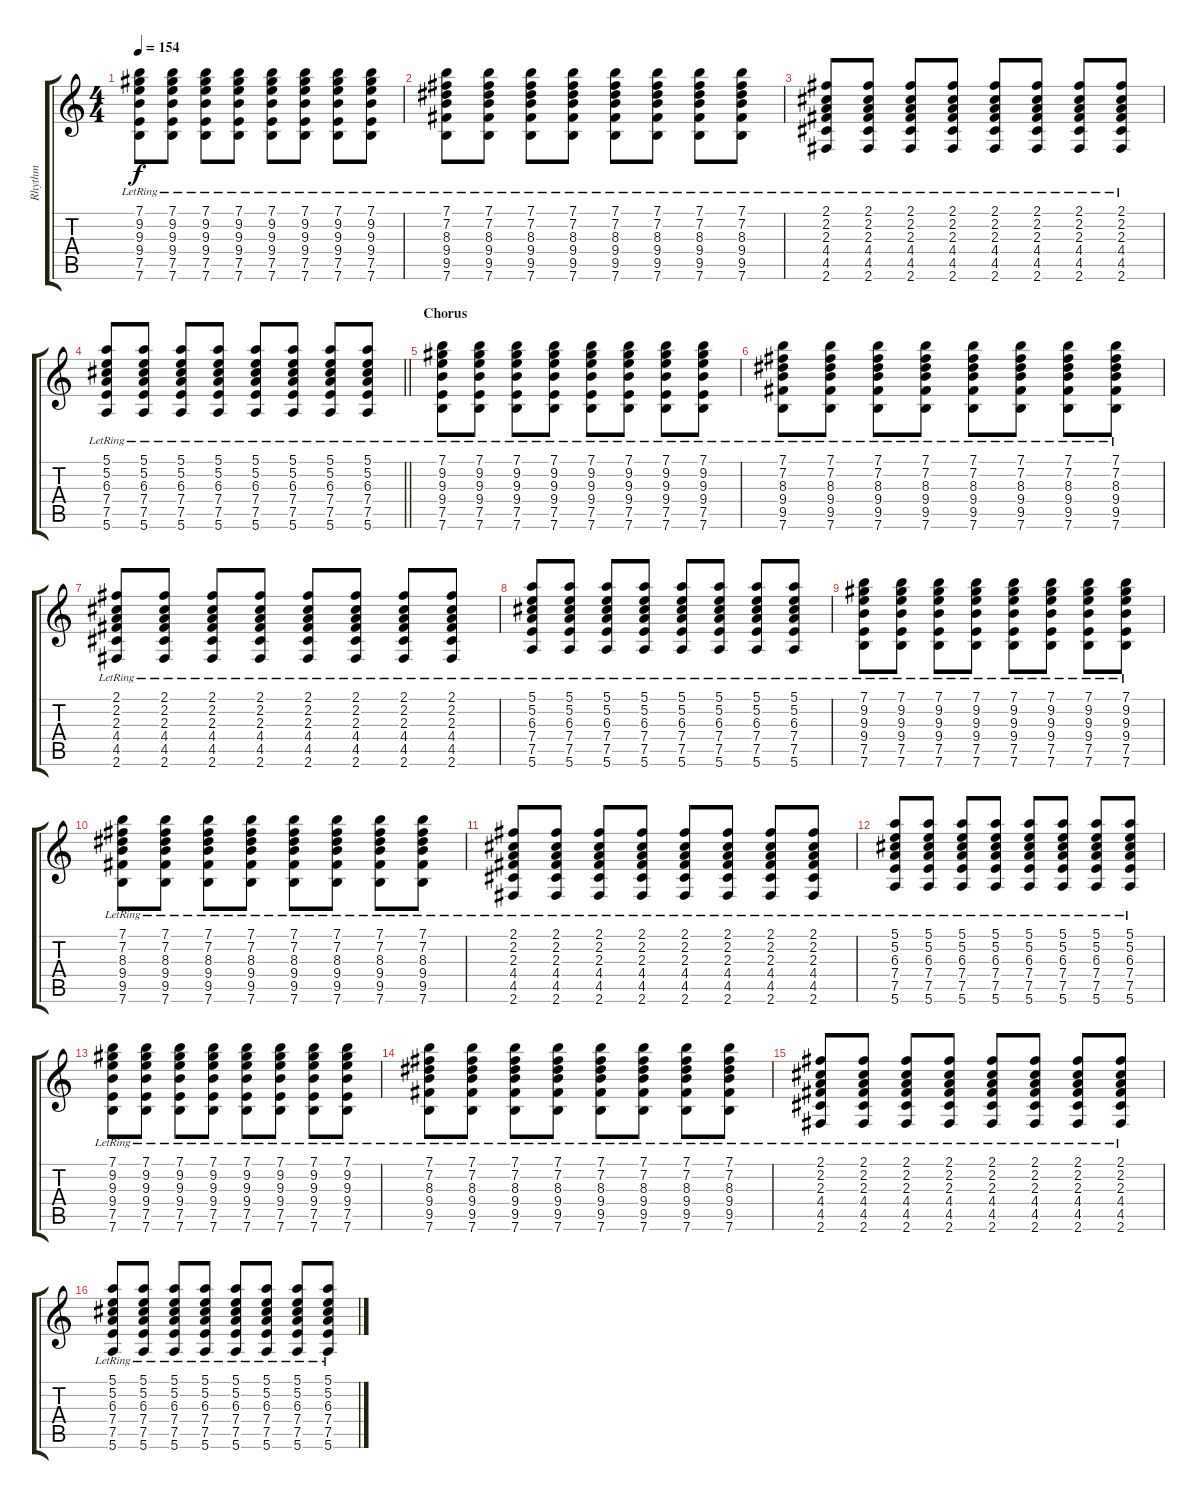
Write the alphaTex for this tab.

\track ("Rhythm" "Rhythm") {instrument electricguitarclean}
\staff {score tabs}
\tuning (E4 B3 G3 D3 A2 E2) {hide}
\ts (4 4)
\tempo 154
\clef g2
\ks c
(7.1{lr} 9.2{lr} 9.3{lr} 9.4{lr} 7.5{lr} 7.6{lr}).8{dy f} (7.1{lr} 9.2{lr} 9.3{lr} 9.4{lr} 7.5{lr} 7.6{lr}).8 (7.1{lr} 9.2{lr} 9.3{lr} 9.4{lr} 7.5{lr} 7.6{lr}).8 (7.1{lr} 9.2{lr} 9.3{lr} 9.4{lr} 7.5{lr} 7.6{lr}).8 (7.1{lr} 9.2{lr} 9.3{lr} 9.4{lr} 7.5{lr} 7.6{lr}).8 (7.1{lr} 9.2{lr} 9.3{lr} 9.4{lr} 7.5{lr} 7.6{lr}).8 (7.1{lr} 9.2{lr} 9.3{lr} 9.4{lr} 7.5{lr} 7.6{lr}).8 (7.1{lr} 9.2{lr} 9.3{lr} 9.4{lr} 7.5{lr} 7.6{lr}).8 |
(7.1{lr} 7.2{lr} 8.3{lr} 9.4{lr} 9.5{lr} 7.6{lr}).8 (7.1{lr} 7.2{lr} 8.3{lr} 9.4{lr} 9.5{lr} 7.6{lr}).8 (7.1{lr} 7.2{lr} 8.3{lr} 9.4{lr} 9.5{lr} 7.6{lr}).8 (7.1{lr} 7.2{lr} 8.3{lr} 9.4{lr} 9.5{lr} 7.6{lr}).8 (7.1{lr} 7.2{lr} 8.3{lr} 9.4{lr} 9.5{lr} 7.6{lr}).8 (7.1{lr} 7.2{lr} 8.3{lr} 9.4{lr} 9.5{lr} 7.6{lr}).8 (7.1{lr} 7.2{lr} 8.3{lr} 9.4{lr} 9.5{lr} 7.6{lr}).8 (7.1{lr} 7.2{lr} 8.3{lr} 9.4{lr} 9.5{lr} 7.6{lr}).8 |
(2.1{lr} 2.2 2.3 4.4 4.5 2.6).8 (2.1{lr} 2.2 2.3 4.4 4.5 2.6).8 (2.1{lr} 2.2 2.3 4.4 4.5 2.6).8 (2.1{lr} 2.2 2.3 4.4 4.5 2.6).8 (2.1{lr} 2.2 2.3 4.4 4.5 2.6).8 (2.1{lr} 2.2 2.3 4.4 4.5 2.6).8 (2.1{lr} 2.2 2.3 4.4 4.5 2.6).8 (2.1{lr} 2.2 2.3 4.4 4.5 2.6).8 |
\barLineRight lightlight
(5.1{lr} 5.2{lr} 6.3{lr} 7.4{lr} 7.5{lr} 5.6{lr}).8 (5.1{lr} 5.2{lr} 6.3{lr} 7.4{lr} 7.5{lr} 5.6{lr}).8 (5.1{lr} 5.2{lr} 6.3{lr} 7.4{lr} 7.5{lr} 5.6{lr}).8 (5.1{lr} 5.2{lr} 6.3{lr} 7.4{lr} 7.5{lr} 5.6{lr}).8 (5.1{lr} 5.2{lr} 6.3{lr} 7.4{lr} 7.5{lr} 5.6{lr}).8 (5.1{lr} 5.2{lr} 6.3{lr} 7.4{lr} 7.5{lr} 5.6{lr}).8 (5.1{lr} 5.2{lr} 6.3{lr} 7.4{lr} 7.5{lr} 5.6{lr}).8 (5.1{lr} 5.2{lr} 6.3{lr} 7.4{lr} 7.5{lr} 5.6{lr}).8 |
\section ("" "Chorus")
(7.1{lr} 9.2{lr} 9.3{lr} 9.4{lr} 7.5{lr} 7.6{lr}).8 (7.1{lr} 9.2{lr} 9.3{lr} 9.4{lr} 7.5{lr} 7.6{lr}).8 (7.1{lr} 9.2{lr} 9.3{lr} 9.4{lr} 7.5{lr} 7.6{lr}).8 (7.1{lr} 9.2{lr} 9.3{lr} 9.4{lr} 7.5{lr} 7.6{lr}).8 (7.1{lr} 9.2{lr} 9.3{lr} 9.4{lr} 7.5{lr} 7.6{lr}).8 (7.1{lr} 9.2{lr} 9.3{lr} 9.4{lr} 7.5{lr} 7.6{lr}).8 (7.1{lr} 9.2{lr} 9.3{lr} 9.4{lr} 7.5{lr} 7.6{lr}).8 (7.1{lr} 9.2{lr} 9.3{lr} 9.4{lr} 7.5{lr} 7.6{lr}).8 |
(7.1{lr} 7.2{lr} 8.3{lr} 9.4{lr} 9.5{lr} 7.6{lr}).8 (7.1{lr} 7.2{lr} 8.3{lr} 9.4{lr} 9.5{lr} 7.6{lr}).8 (7.1{lr} 7.2{lr} 8.3{lr} 9.4{lr} 9.5{lr} 7.6{lr}).8 (7.1{lr} 7.2{lr} 8.3{lr} 9.4{lr} 9.5{lr} 7.6{lr}).8 (7.1{lr} 7.2{lr} 8.3{lr} 9.4{lr} 9.5{lr} 7.6{lr}).8 (7.1{lr} 7.2{lr} 8.3{lr} 9.4{lr} 9.5{lr} 7.6{lr}).8 (7.1{lr} 7.2{lr} 8.3{lr} 9.4{lr} 9.5{lr} 7.6{lr}).8 (7.1{lr} 7.2{lr} 8.3{lr} 9.4{lr} 9.5{lr} 7.6{lr}).8 |
(2.1{lr} 2.2 2.3 4.4 4.5 2.6).8 (2.1{lr} 2.2 2.3 4.4 4.5 2.6).8 (2.1{lr} 2.2 2.3 4.4 4.5 2.6).8 (2.1{lr} 2.2 2.3 4.4 4.5 2.6).8 (2.1{lr} 2.2 2.3 4.4 4.5 2.6).8 (2.1{lr} 2.2 2.3 4.4 4.5 2.6).8 (2.1{lr} 2.2 2.3 4.4 4.5 2.6).8 (2.1{lr} 2.2 2.3 4.4 4.5 2.6).8 |
(5.1{lr} 5.2{lr} 6.3{lr} 7.4{lr} 7.5{lr} 5.6{lr}).8 (5.1{lr} 5.2{lr} 6.3{lr} 7.4{lr} 7.5{lr} 5.6{lr}).8 (5.1{lr} 5.2{lr} 6.3{lr} 7.4{lr} 7.5{lr} 5.6{lr}).8 (5.1{lr} 5.2{lr} 6.3{lr} 7.4{lr} 7.5{lr} 5.6{lr}).8 (5.1{lr} 5.2{lr} 6.3{lr} 7.4{lr} 7.5{lr} 5.6{lr}).8 (5.1{lr} 5.2{lr} 6.3{lr} 7.4{lr} 7.5{lr} 5.6{lr}).8 (5.1{lr} 5.2{lr} 6.3{lr} 7.4{lr} 7.5{lr} 5.6{lr}).8 (5.1{lr} 5.2{lr} 6.3{lr} 7.4{lr} 7.5{lr} 5.6{lr}).8 |
(7.1{lr} 9.2{lr} 9.3{lr} 9.4{lr} 7.5{lr} 7.6{lr}).8 (7.1{lr} 9.2{lr} 9.3{lr} 9.4{lr} 7.5{lr} 7.6{lr}).8 (7.1{lr} 9.2{lr} 9.3{lr} 9.4{lr} 7.5{lr} 7.6{lr}).8 (7.1{lr} 9.2{lr} 9.3{lr} 9.4{lr} 7.5{lr} 7.6{lr}).8 (7.1{lr} 9.2{lr} 9.3{lr} 9.4{lr} 7.5{lr} 7.6{lr}).8 (7.1{lr} 9.2{lr} 9.3{lr} 9.4{lr} 7.5{lr} 7.6{lr}).8 (7.1{lr} 9.2{lr} 9.3{lr} 9.4{lr} 7.5{lr} 7.6{lr}).8 (7.1{lr} 9.2{lr} 9.3{lr} 9.4{lr} 7.5{lr} 7.6{lr}).8 |
(7.1{lr} 7.2{lr} 8.3{lr} 9.4{lr} 9.5{lr} 7.6{lr}).8 (7.1{lr} 7.2{lr} 8.3{lr} 9.4{lr} 9.5{lr} 7.6{lr}).8 (7.1{lr} 7.2{lr} 8.3{lr} 9.4{lr} 9.5{lr} 7.6{lr}).8 (7.1{lr} 7.2{lr} 8.3{lr} 9.4{lr} 9.5{lr} 7.6{lr}).8 (7.1{lr} 7.2{lr} 8.3{lr} 9.4{lr} 9.5{lr} 7.6{lr}).8 (7.1{lr} 7.2{lr} 8.3{lr} 9.4{lr} 9.5{lr} 7.6{lr}).8 (7.1{lr} 7.2{lr} 8.3{lr} 9.4{lr} 9.5{lr} 7.6{lr}).8 (7.1{lr} 7.2{lr} 8.3{lr} 9.4{lr} 9.5{lr} 7.6{lr}).8 |
(2.1{lr} 2.2 2.3 4.4 4.5 2.6).8 (2.1{lr} 2.2 2.3 4.4 4.5 2.6).8 (2.1{lr} 2.2 2.3 4.4 4.5 2.6).8 (2.1{lr} 2.2 2.3 4.4 4.5 2.6).8 (2.1{lr} 2.2 2.3 4.4 4.5 2.6).8 (2.1{lr} 2.2 2.3 4.4 4.5 2.6).8 (2.1{lr} 2.2 2.3 4.4 4.5 2.6).8 (2.1{lr} 2.2 2.3 4.4 4.5 2.6).8 |
(5.1{lr} 5.2{lr} 6.3{lr} 7.4{lr} 7.5{lr} 5.6{lr}).8 (5.1{lr} 5.2{lr} 6.3{lr} 7.4{lr} 7.5{lr} 5.6{lr}).8 (5.1{lr} 5.2{lr} 6.3{lr} 7.4{lr} 7.5{lr} 5.6{lr}).8 (5.1{lr} 5.2{lr} 6.3{lr} 7.4{lr} 7.5{lr} 5.6{lr}).8 (5.1{lr} 5.2{lr} 6.3{lr} 7.4{lr} 7.5{lr} 5.6{lr}).8 (5.1{lr} 5.2{lr} 6.3{lr} 7.4{lr} 7.5{lr} 5.6{lr}).8 (5.1{lr} 5.2{lr} 6.3{lr} 7.4{lr} 7.5{lr} 5.6{lr}).8 (5.1{lr} 5.2{lr} 6.3{lr} 7.4{lr} 7.5{lr} 5.6{lr}).8 |
(7.1{lr} 9.2{lr} 9.3{lr} 9.4{lr} 7.5{lr} 7.6{lr}).8 (7.1{lr} 9.2{lr} 9.3{lr} 9.4{lr} 7.5{lr} 7.6{lr}).8 (7.1{lr} 9.2{lr} 9.3{lr} 9.4{lr} 7.5{lr} 7.6{lr}).8 (7.1{lr} 9.2{lr} 9.3{lr} 9.4{lr} 7.5{lr} 7.6{lr}).8 (7.1{lr} 9.2{lr} 9.3{lr} 9.4{lr} 7.5{lr} 7.6{lr}).8 (7.1{lr} 9.2{lr} 9.3{lr} 9.4{lr} 7.5{lr} 7.6{lr}).8 (7.1{lr} 9.2{lr} 9.3{lr} 9.4{lr} 7.5{lr} 7.6{lr}).8 (7.1{lr} 9.2{lr} 9.3{lr} 9.4{lr} 7.5{lr} 7.6{lr}).8 |
(7.1{lr} 7.2{lr} 8.3{lr} 9.4{lr} 9.5{lr} 7.6{lr}).8 (7.1{lr} 7.2{lr} 8.3{lr} 9.4{lr} 9.5{lr} 7.6{lr}).8 (7.1{lr} 7.2{lr} 8.3{lr} 9.4{lr} 9.5{lr} 7.6{lr}).8 (7.1{lr} 7.2{lr} 8.3{lr} 9.4{lr} 9.5{lr} 7.6{lr}).8 (7.1{lr} 7.2{lr} 8.3{lr} 9.4{lr} 9.5{lr} 7.6{lr}).8 (7.1{lr} 7.2{lr} 8.3{lr} 9.4{lr} 9.5{lr} 7.6{lr}).8 (7.1{lr} 7.2{lr} 8.3{lr} 9.4{lr} 9.5{lr} 7.6{lr}).8 (7.1{lr} 7.2{lr} 8.3{lr} 9.4{lr} 9.5{lr} 7.6{lr}).8 |
(2.1{lr} 2.2 2.3 4.4 4.5 2.6).8 (2.1{lr} 2.2 2.3 4.4 4.5 2.6).8 (2.1{lr} 2.2 2.3 4.4 4.5 2.6).8 (2.1{lr} 2.2 2.3 4.4 4.5 2.6).8 (2.1{lr} 2.2 2.3 4.4 4.5 2.6).8 (2.1{lr} 2.2 2.3 4.4 4.5 2.6).8 (2.1{lr} 2.2 2.3 4.4 4.5 2.6).8 (2.1{lr} 2.2 2.3 4.4 4.5 2.6).8 |
(5.1{lr} 5.2{lr} 6.3{lr} 7.4{lr} 7.5{lr} 5.6{lr}).8 (5.1{lr} 5.2{lr} 6.3{lr} 7.4{lr} 7.5{lr} 5.6{lr}).8 (5.1{lr} 5.2{lr} 6.3{lr} 7.4{lr} 7.5{lr} 5.6{lr}).8 (5.1{lr} 5.2{lr} 6.3{lr} 7.4{lr} 7.5{lr} 5.6{lr}).8 (5.1{lr} 5.2{lr} 6.3{lr} 7.4{lr} 7.5{lr} 5.6{lr}).8 (5.1{lr} 5.2{lr} 6.3{lr} 7.4{lr} 7.5{lr} 5.6{lr}).8 (5.1{lr} 5.2{lr} 6.3{lr} 7.4{lr} 7.5{lr} 5.6{lr}).8 (5.1{lr} 5.2{lr} 6.3{lr} 7.4{lr} 7.5{lr} 5.6{lr}).8
